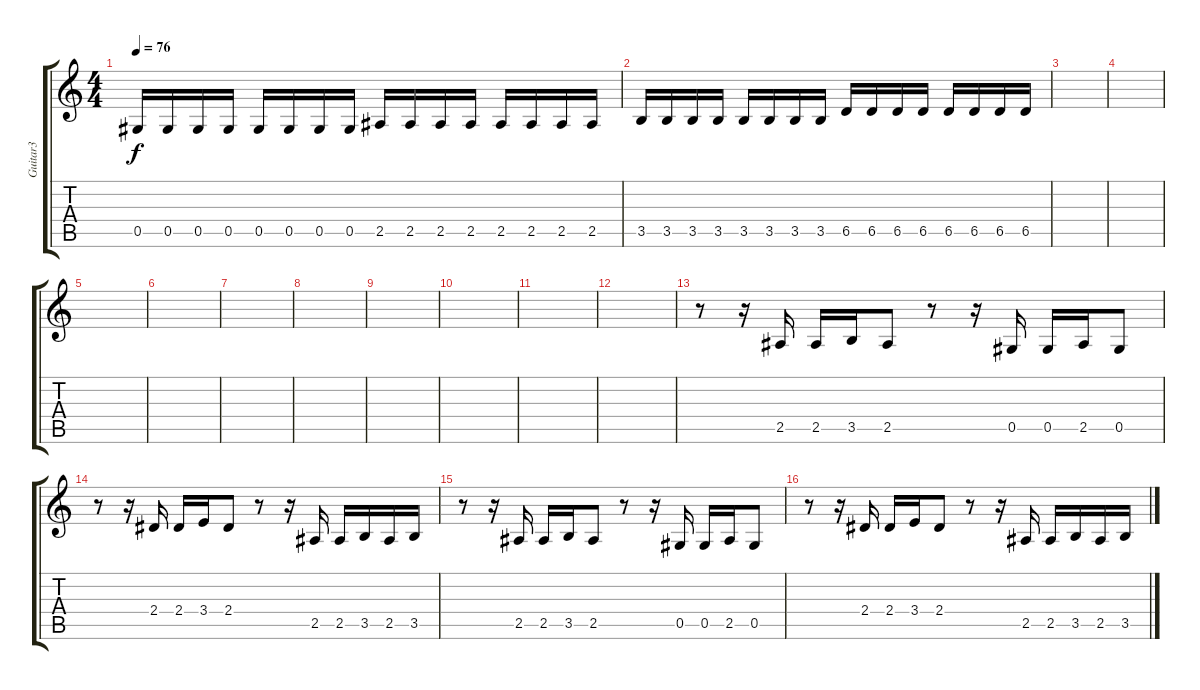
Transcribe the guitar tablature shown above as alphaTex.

\track ("Guitar3" "Guitar3") {instrument overdrivenguitar}
\staff {score tabs}
\tuning (Eb4 Bb3 Gb3 Db3 Ab2 Db2) {hide}
\ts (4 4)
\tempo 76
\clef g2
\ks c
0.5.16{dy f} 0.5.16 0.5.16 0.5.16 0.5.16 0.5.16 0.5.16 0.5.16 2.5.16 2.5.16 2.5.16 2.5.16 2.5.16 2.5.16 2.5.16 2.5.16 |
3.5.16 3.5.16 3.5.16 3.5.16 3.5.16 3.5.16 3.5.16 3.5.16 6.5.16 6.5.16 6.5.16 6.5.16 6.5.16 6.5.16 6.5.16 6.5.16 |
|
|
|
|
|
|
|
|
|
|
r.8 r.16 2.5.16 2.5.16 3.5.16 2.5.8 r.8 r.16 0.5.16 0.5.16 2.5.16 0.5.8 |
r.8 r.16 2.4.16 2.4.16 3.4.16 2.4.8 r.8 r.16 2.5.16 2.5.16 3.5.16 2.5.16 3.5.16 |
r.8 r.16 2.5.16 2.5.16 3.5.16 2.5.8 r.8 r.16 0.5.16 0.5.16 2.5.16 0.5.8 |
r.8 r.16 2.4.16 2.4.16 3.4.16 2.4.8 r.8 r.16 2.5.16 2.5.16 3.5.16 2.5.16 3.5.16
